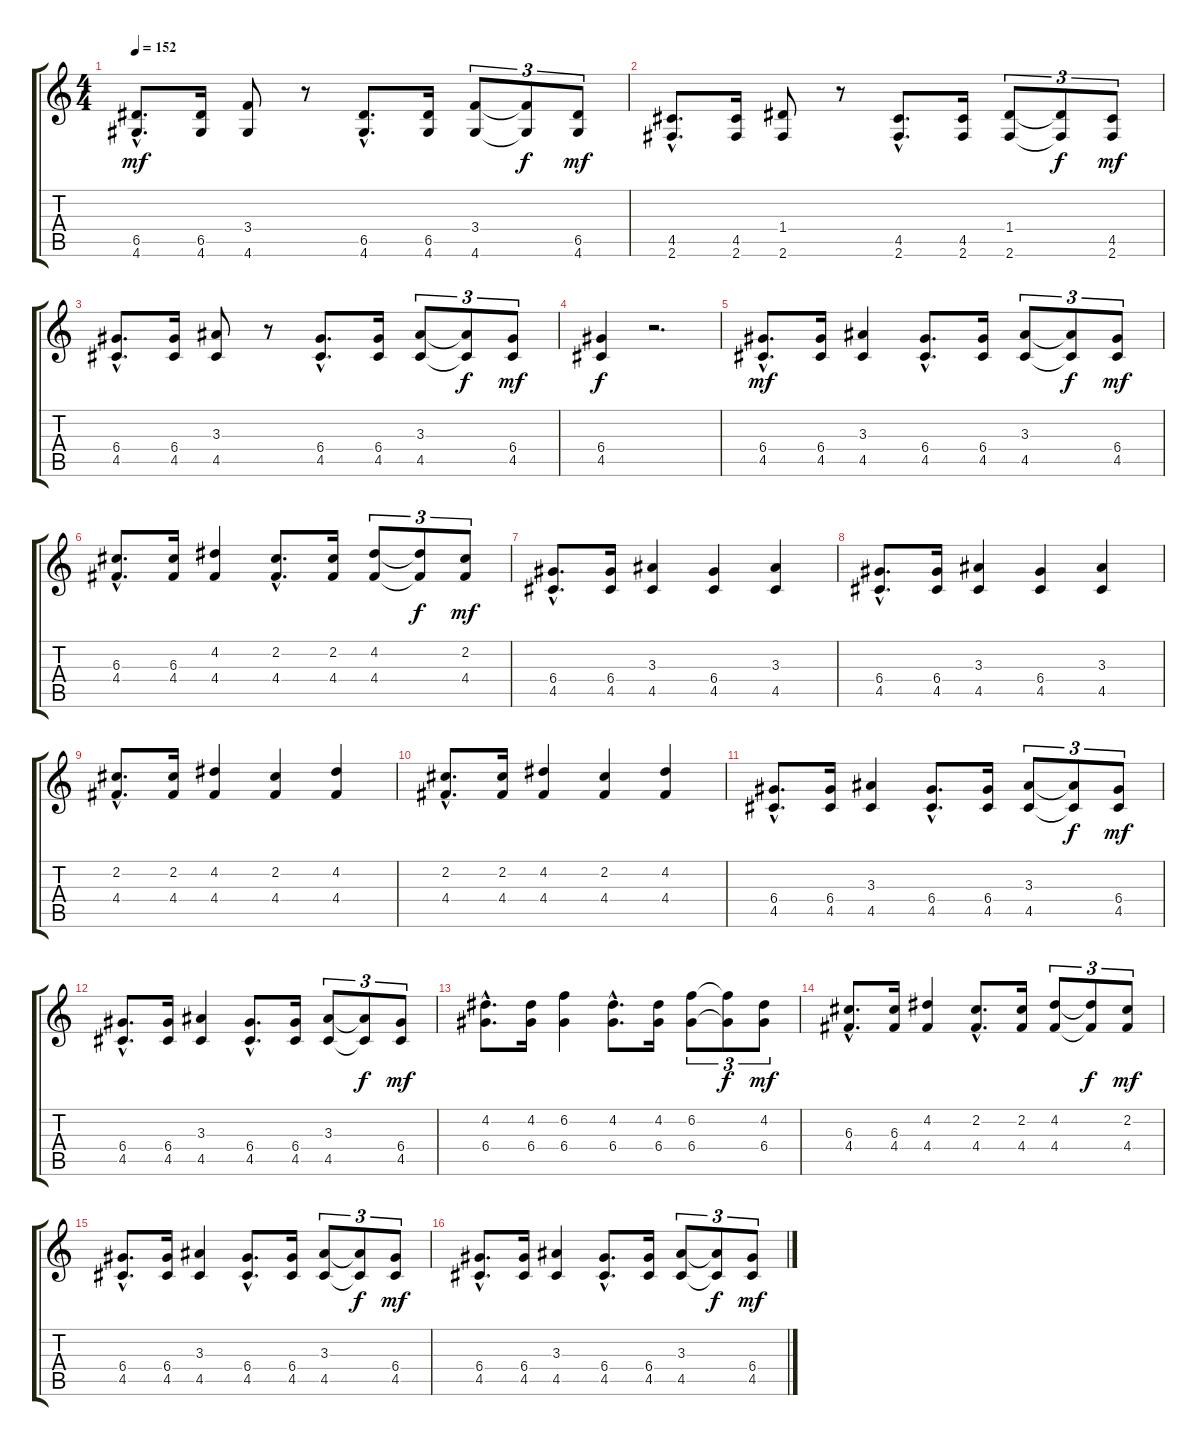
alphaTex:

\track "" {instrument distortionguitar}
\staff {score tabs}
\tuning (E4 B3 G3 D3 A2 E2) {hide}
\ts (4 4)
\tempo 152
\clef g2
\ks c
(6.5{hac} 4.6{hac}).8{d dy mf} (6.5 4.6).16 (3.4 4.6).8 r.8 (6.5{hac} 4.6{hac}).8{d} (6.5 4.6).16 (3.4 4.6).8{tu (3 2)} (3.4{t} 4.6{t}).8{tu (3 2) dy f} (6.5 4.6).8{tu (3 2) dy mf} |
(4.5{hac} 2.6{hac}).8{d} (4.5 2.6).16 (1.4 2.6).8 r.8 (4.5{hac} 2.6{hac}).8{d} (4.5 2.6).16 (1.4 2.6).8{tu (3 2)} (1.4{t} 2.6{t}).8{tu (3 2) dy f} (4.5 2.6).8{tu (3 2) dy mf} |
(6.4{hac} 4.5{hac}).8{d} (6.4 4.5).16 (3.3 4.5).8 r.8 (6.4{hac} 4.5{hac}).8{d} (6.4 4.5).16 (3.3 4.5).8{tu (3 2)} (3.3{t} 4.5{t}).8{tu (3 2) dy f} (6.4 4.5).8{tu (3 2) dy mf} |
(6.4 4.5).4{dy f} r.2{d} |
(6.4{hac} 4.5{hac}).8{d dy mf} (6.4 4.5).16 (3.3 4.5).4 (6.4{hac} 4.5{hac}).8{d} (6.4 4.5).16 (3.3 4.5).8{tu (3 2)} (3.3{t} 4.5{t}).8{tu (3 2) dy f} (6.4 4.5).8{tu (3 2) dy mf} |
(6.3{hac} 4.4{hac}).8{d} (6.3 4.4).16 (4.2 4.4).4 (2.2{hac} 4.4{hac}).8{d} (2.2 4.4).16 (4.2 4.4).8{tu (3 2)} (4.2{t} 4.4{t}).8{tu (3 2) dy f} (2.2 4.4).8{tu (3 2) dy mf} |
(6.4{hac} 4.5{hac}).8{d} (6.4 4.5).16 (3.3 4.5).4 (6.4 4.5).4 (3.3 4.5).4 |
(6.4{hac} 4.5{hac}).8{d} (6.4 4.5).16 (3.3 4.5).4 (6.4 4.5).4 (3.3 4.5).4 |
(2.2{hac} 4.4{hac}).8{d} (2.2 4.4).16 (4.2 4.4).4 (2.2 4.4).4 (4.2 4.4).4 |
(2.2{hac} 4.4{hac}).8{d} (2.2 4.4).16 (4.2 4.4).4 (2.2 4.4).4 (4.2 4.4).4 |
(6.4{hac} 4.5{hac}).8{d} (6.4 4.5).16 (3.3 4.5).4 (6.4{hac} 4.5{hac}).8{d} (6.4 4.5).16 (3.3 4.5).8{tu (3 2)} (3.3{t} 4.5{t}).8{tu (3 2) dy f} (6.4 4.5).8{tu (3 2) dy mf} |
(6.4{hac} 4.5{hac}).8{d} (6.4 4.5).16 (3.3 4.5).4 (6.4{hac} 4.5{hac}).8{d} (6.4 4.5).16 (3.3 4.5).8{tu (3 2)} (3.3{t} 4.5{t}).8{tu (3 2) dy f} (6.4 4.5).8{tu (3 2) dy mf} |
(4.2{hac} 6.4{hac}).8{d} (4.2 6.4).16 (6.2 6.4).4 (4.2{hac} 6.4{hac}).8{d} (4.2 6.4).16 (6.2 6.4).8{tu (3 2)} (6.2{t} 6.4{t}).8{tu (3 2) dy f} (4.2 6.4).8{tu (3 2) dy mf} |
(6.3{hac} 4.4{hac}).8{d} (6.3 4.4).16 (4.2 4.4).4 (2.2{hac} 4.4{hac}).8{d} (2.2 4.4).16 (4.2 4.4).8{tu (3 2)} (4.2{t} 4.4{t}).8{tu (3 2) dy f} (2.2 4.4).8{tu (3 2) dy mf} |
(6.4{hac} 4.5{hac}).8{d} (6.4 4.5).16 (3.3 4.5).4 (6.4{hac} 4.5{hac}).8{d} (6.4 4.5).16 (3.3 4.5).8{tu (3 2)} (3.3{t} 4.5{t}).8{tu (3 2) dy f} (6.4 4.5).8{tu (3 2) dy mf} |
(6.4{hac} 4.5{hac}).8{d} (6.4 4.5).16 (3.3 4.5).4 (6.4{hac} 4.5{hac}).8{d} (6.4 4.5).16 (3.3 4.5).8{tu (3 2)} (3.3{t} 4.5{t}).8{tu (3 2) dy f} (6.4 4.5).8{tu (3 2) dy mf}
